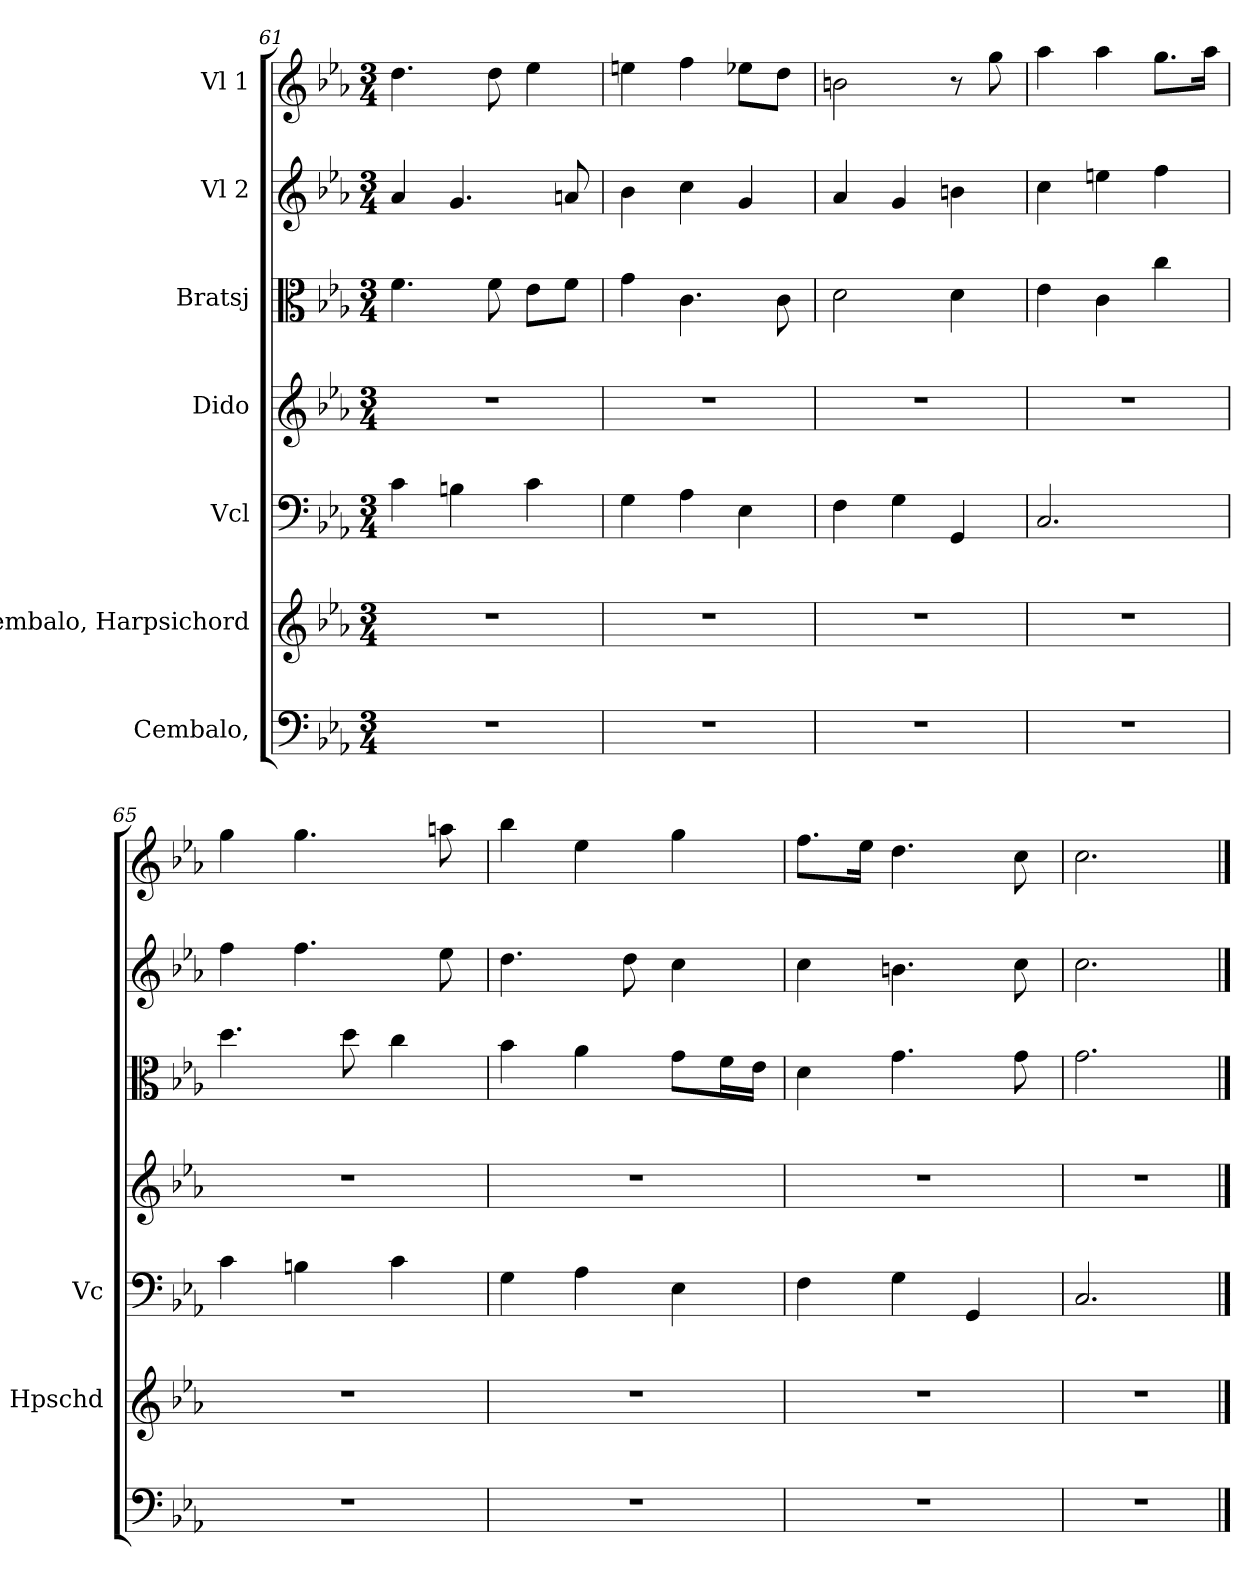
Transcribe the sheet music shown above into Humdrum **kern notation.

**kern	**kern	**kern	**kern	**kern	**kern	**kern
*part7	*part6	*part5	*part4	*part3	*part2	*part1
*staff7	*staff6	*staff5	*staff4	*staff3	*staff2	*staff1
*I"Cembalo,	*I"Cembalo, Harpsichord	*I"Vcl	*I"Dido	*I"Bratsj	*I"Vl 2	*I"Vl 1
*	*I'Hpschd	*I'Vc	*	*	*	*
*clefF4	*clefG2	*clefF4	*clefG2	*clefC3	*clefG2	*clefG2
*k[b-e-a-]	*k[b-e-a-]	*k[b-e-a-]	*k[b-e-a-]	*k[b-e-a-]	*k[b-e-a-]	*k[b-e-a-]
*M3/4	*M3/4	*M3/4	*M3/4	*M3/4	*M3/4	*M3/4
=61	=61	=61	=61	=61	=61	=61
2.r	2.r	4c\	2.r	4.f\	4a-/	4.dd\
.	.	4Bn\	.	.	4.g/	.
.	.	.	.	8f\	.	8dd\
.	.	4c\	.	8e-\L	.	4ee-\
.	.	.	.	8f\J	8an/	.
!!LO:PB:g=z
=62	=62	=62	=62	=62	=62	=62
2.r	2.r	4G\	2.r	4g\	4b-\	4een\
.	.	4A-\	.	4.c\	4cc\	4ff\
.	.	4E-\	.	.	4g/	8ee-X\L
.	.	.	.	8c\	.	8dd\J
=63	=63	=63	=63	=63	=63	=63
2.r	2.r	4F\	2.r	2d\	4a-/	2bn\
.	.	4G\	.	.	4g/	.
.	.	4GG/	.	4d\	4bn\	8r
.	.	.	.	.	.	8gg\
=64	=64	=64	=64	=64	=64	=64
2.r	2.r	2.C/	2.r	4e-\	4cc\	4aa-\
.	.	.	.	4c\	4een\	4aa-\
.	.	.	.	4cc\	4ff\	8.gg\L
.	.	.	.	.	.	16aa-\Jk
=65	=65	=65	=65	=65	=65	=65
2.r	2.r	4c\	2.r	4.dd\	4ff\	4gg\
.	.	4Bn\	.	.	4.ff\	4.gg\
.	.	.	.	8dd\	.	.
.	.	4c\	.	4cc\	.	.
.	.	.	.	.	8ee-\	8aan\
=66	=66	=66	=66	=66	=66	=66
2.r	2.r	4G\	2.r	4b-\	4.dd\	4bb-\
.	.	4A-\	.	4a-\	.	4ee-\
.	.	.	.	.	8dd\	.
.	.	4E-\	.	8g\L	4cc\	4gg\
.	.	.	.	16f\L	.	.
.	.	.	.	16e-\JJ	.	.
=67	=67	=67	=67	=67	=67	=67
2.r	2.r	4F\	2.r	4d\	4cc\	8.ff\L
.	.	.	.	.	.	16ee-\Jk
.	.	4G\	.	4.g\	4.bn\	4.dd\
.	.	4GG/	.	.	.	.
.	.	.	.	8g\	8cc\	8cc\
=68	=68	=68	=68	=68	=68	=68
2.r	2.r	2.C/	2.r	2.g\	2.cc\	2.cc\
==	==	==	==	==	==	==
*-	*-	*-	*-	*-	*-	*-
